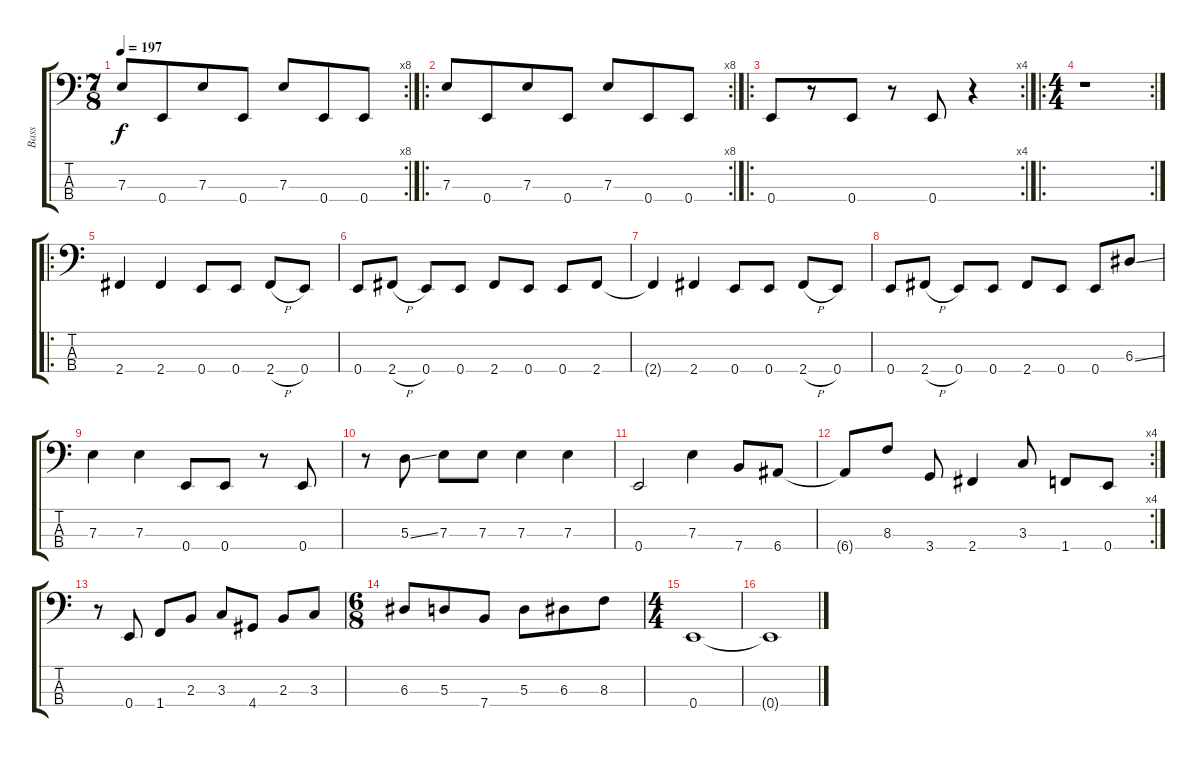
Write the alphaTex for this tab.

\track ("Bass" "Bass") {instrument electricbassfinger}
\staff {score tabs}
\tuning (G2 D2 A1 E1) {hide}
\rc 8
\ts (7 8)
\tempo 197
\clef f4
\ks c
7.3.8{dy f instrument electricbassfinger} 0.4.8 7.3.8 0.4.8 7.3.8 0.4.8 0.4.8 |
\ro
\rc 8
7.3.8 0.4.8 7.3.8 0.4.8 7.3.8 0.4.8 0.4.8 |
\ro
\rc 4
0.4.8{instrument slapbass2} r.8 0.4.8 r.8 0.4.8 r.4 |
\ro
\rc 2
\ts (4 4)
r.1 |
\ro
2.4.4{instrument electricbassfinger} 2.4.4 0.4.8 0.4.8 2.4{h}.8 0.4.8 |
0.4.8 2.4{h}.8 0.4.8 0.4.8 2.4.8 0.4.8 0.4.8 2.4.8 |
2.4{t}.4 2.4.4 0.4.8 0.4.8 2.4{h}.8 0.4.8 |
0.4.8 2.4{h}.8 0.4.8 0.4.8 2.4.8 0.4.8 0.4.8 6.3{ss}.8 |
7.3.4 7.3.4 0.4.8 0.4.8 r.8 0.4.8 |
r.8 5.3{ss}.8 7.3.8 7.3.8 7.3.4 7.3.4 |
0.4.2 7.3.4 7.4.8 6.4.8 |
\rc 4
6.4{t}.8 8.3.8 3.4.8 2.4.4 3.3.8 1.4.8 0.4.8 |
r.8 0.4.8 1.4.8 2.3.8 3.3.8 4.4.8 2.3.8 3.3.8 |
\ts (6 8)
6.3.8 5.3.8 7.4.8 5.3.8 6.3.8 8.3.8 |
\ts (4 4)
0.4.1 |
0.4{t}.1
